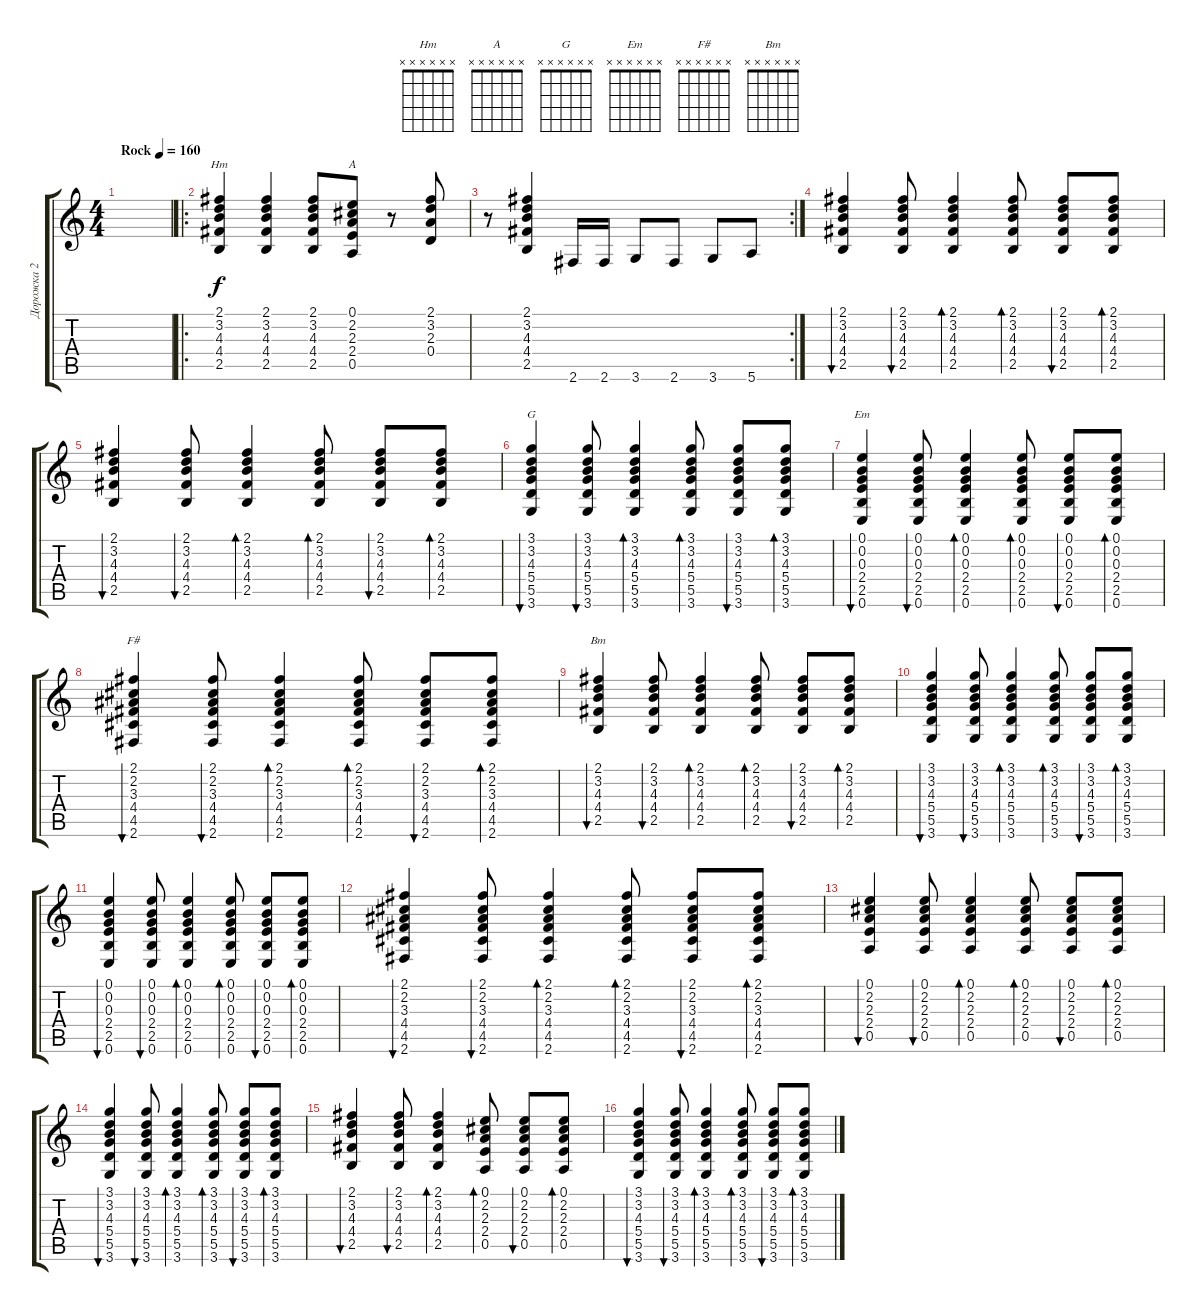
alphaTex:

\track ("Дорожка 2" "Дорожка 2") {instrument acousticguitarsteel}
\staff {score tabs}
\tuning (E4 B3 G3 D3 A2 E2) {hide}
\chord ("Hm" x x x x x x)
\chord ("A" x x x x x x)
\chord ("G" x x x x x x)
\chord ("Em" x x x x x x)
\chord ("F#" x x x x x x)
\chord ("Bm" x x x x x x)
\ts (4 4)
\tempo (160 "Rock")
\clef g2
\ks c
|
\ro
(2.1 3.2 4.3 4.4 2.5).4{ch "Hm"} (2.1 3.2 4.3 4.4 2.5).4 (2.1 3.2 4.3 4.4 2.5).8 (0.1 2.2 2.3 2.4 0.5).8{ch "A"} r.8 (2.1 3.2 2.3 0.4).8 |
\rc 2
r.8 (2.1 3.2 4.3 4.4 2.5).4 2.6.16 2.6.16 3.6.8 2.6.8 3.6.8 5.6.8 |
(2.1 3.2 4.3 4.4 2.5).4{bu 60 instrument acousticguitarsteel} (2.1 3.2 4.3 4.4 2.5).8{bu 60} (2.1 3.2 4.3 4.4 2.5).4{bd 60} (2.1 3.2 4.3 4.4 2.5).8{bd 60} (2.1 3.2 4.3 4.4 2.5).8{bu 60} (2.1 3.2 4.3 4.4 2.5).8{bd 60} |
(2.1 3.2 4.3 4.4 2.5).4{bu 60 instrument acousticguitarsteel} (2.1 3.2 4.3 4.4 2.5).8{bu 60} (2.1 3.2 4.3 4.4 2.5).4{bd 60} (2.1 3.2 4.3 4.4 2.5).8{bd 60} (2.1 3.2 4.3 4.4 2.5).8{bu 60} (2.1 3.2 4.3 4.4 2.5).8{bd 60} |
(3.1 3.2 4.3 5.4 5.5 3.6).4{bu 60 ch "G"} (3.1 3.2 4.3 5.4 5.5 3.6).8{bu 60} (3.1 3.2 4.3 5.4 5.5 3.6).4{bd 60} (3.1 3.2 4.3 5.4 5.5 3.6).8{bd 60} (3.1 3.2 4.3 5.4 5.5 3.6).8{bu 60} (3.1 3.2 4.3 5.4 5.5 3.6).8{bd 60} |
(0.1 0.2 0.3 2.4 2.5 0.6).4{bu 60 ch "Em" instrument acousticguitarsteel} (0.1 0.2 0.3 2.4 2.5 0.6).8{bu 60} (0.1 0.2 0.3 2.4 2.5 0.6).4{bd 60} (0.1 0.2 0.3 2.4 2.5 0.6).8{bd 60} (0.1 0.2 0.3 2.4 2.5 0.6).8{bu 60} (0.1 0.2 0.3 2.4 2.5 0.6).8{bd 60} |
(2.1 2.2 3.3 4.4 4.5 2.6).4{bu 60 ch "F#"} (2.1 2.2 3.3 4.4 4.5 2.6).8{bu 60} (2.1 2.2 3.3 4.4 4.5 2.6).4{bd 60} (2.1 2.2 3.3 4.4 4.5 2.6).8{bd 60} (2.1 2.2 3.3 4.4 4.5 2.6).8{bu 60} (2.1 2.2 3.3 4.4 4.5 2.6).8{bd 60} |
(2.1 3.2 4.3 4.4 2.5).4{bu 60 ch "Bm" instrument acousticguitarsteel} (2.1 3.2 4.3 4.4 2.5).8{bu 60} (2.1 3.2 4.3 4.4 2.5).4{bd 60} (2.1 3.2 4.3 4.4 2.5).8{bd 60} (2.1 3.2 4.3 4.4 2.5).8{bu 60} (2.1 3.2 4.3 4.4 2.5).8{bd 60} |
(3.1 3.2 4.3 5.4 5.5 3.6).4{bu 60} (3.1 3.2 4.3 5.4 5.5 3.6).8{bu 60} (3.1 3.2 4.3 5.4 5.5 3.6).4{bd 60} (3.1 3.2 4.3 5.4 5.5 3.6).8{bd 60} (3.1 3.2 4.3 5.4 5.5 3.6).8{bu 60} (3.1 3.2 4.3 5.4 5.5 3.6).8{bd 60} |
(0.1 0.2 0.3 2.4 2.5 0.6).4{bu 60 instrument acousticguitarsteel} (0.1 0.2 0.3 2.4 2.5 0.6).8{bu 60} (0.1 0.2 0.3 2.4 2.5 0.6).4{bd 60} (0.1 0.2 0.3 2.4 2.5 0.6).8{bd 60} (0.1 0.2 0.3 2.4 2.5 0.6).8{bu 60} (0.1 0.2 0.3 2.4 2.5 0.6).8{bd 60} |
(2.1 2.2 3.3 4.4 4.5 2.6).4{bu 60} (2.1 2.2 3.3 4.4 4.5 2.6).8{bu 60} (2.1 2.2 3.3 4.4 4.5 2.6).4{bd 60} (2.1 2.2 3.3 4.4 4.5 2.6).8{bd 60} (2.1 2.2 3.3 4.4 4.5 2.6).8{bu 60} (2.1 2.2 3.3 4.4 4.5 2.6).8{bd 60} |
(0.1 2.2 2.3 2.4 0.5).4{bu 60 instrument acousticguitarsteel} (0.1 2.2 2.3 2.4 0.5).8{bu 60} (0.1 2.2 2.3 2.4 0.5).4{bd 60} (0.1 2.2 2.3 2.4 0.5).8{bd 60} (0.1 2.2 2.3 2.4 0.5).8{bu 60} (0.1 2.2 2.3 2.4 0.5).8{bd 60} |
(3.1 3.2 4.3 5.4 5.5 3.6).4{bu 60} (3.1 3.2 4.3 5.4 5.5 3.6).8{bu 60} (3.1 3.2 4.3 5.4 5.5 3.6).4{bd 60} (3.1 3.2 4.3 5.4 5.5 3.6).8{bd 60} (3.1 3.2 4.3 5.4 5.5 3.6).8{bu 60} (3.1 3.2 4.3 5.4 5.5 3.6).8{bd 60} |
(2.1 3.2 4.3 4.4 2.5).4{bu 60 instrument acousticguitarsteel} (2.1 3.2 4.3 4.4 2.5).8{bu 60} (2.1 3.2 4.3 4.4 2.5).4{bd 60} (0.1 2.2 2.3 2.4 0.5).8{bd 60} (0.1 2.2 2.3 2.4 0.5).8{bu 60} (0.1 2.2 2.3 2.4 0.5).8{bd 60} |
(3.1 3.2 4.3 5.4 5.5 3.6).4{bu 60} (3.1 3.2 4.3 5.4 5.5 3.6).8{bu 60} (3.1 3.2 4.3 5.4 5.5 3.6).4{bd 60} (3.1 3.2 4.3 5.4 5.5 3.6).8{bd 60} (3.1 3.2 4.3 5.4 5.5 3.6).8{bu 60} (3.1 3.2 4.3 5.4 5.5 3.6).8{bd 60}
